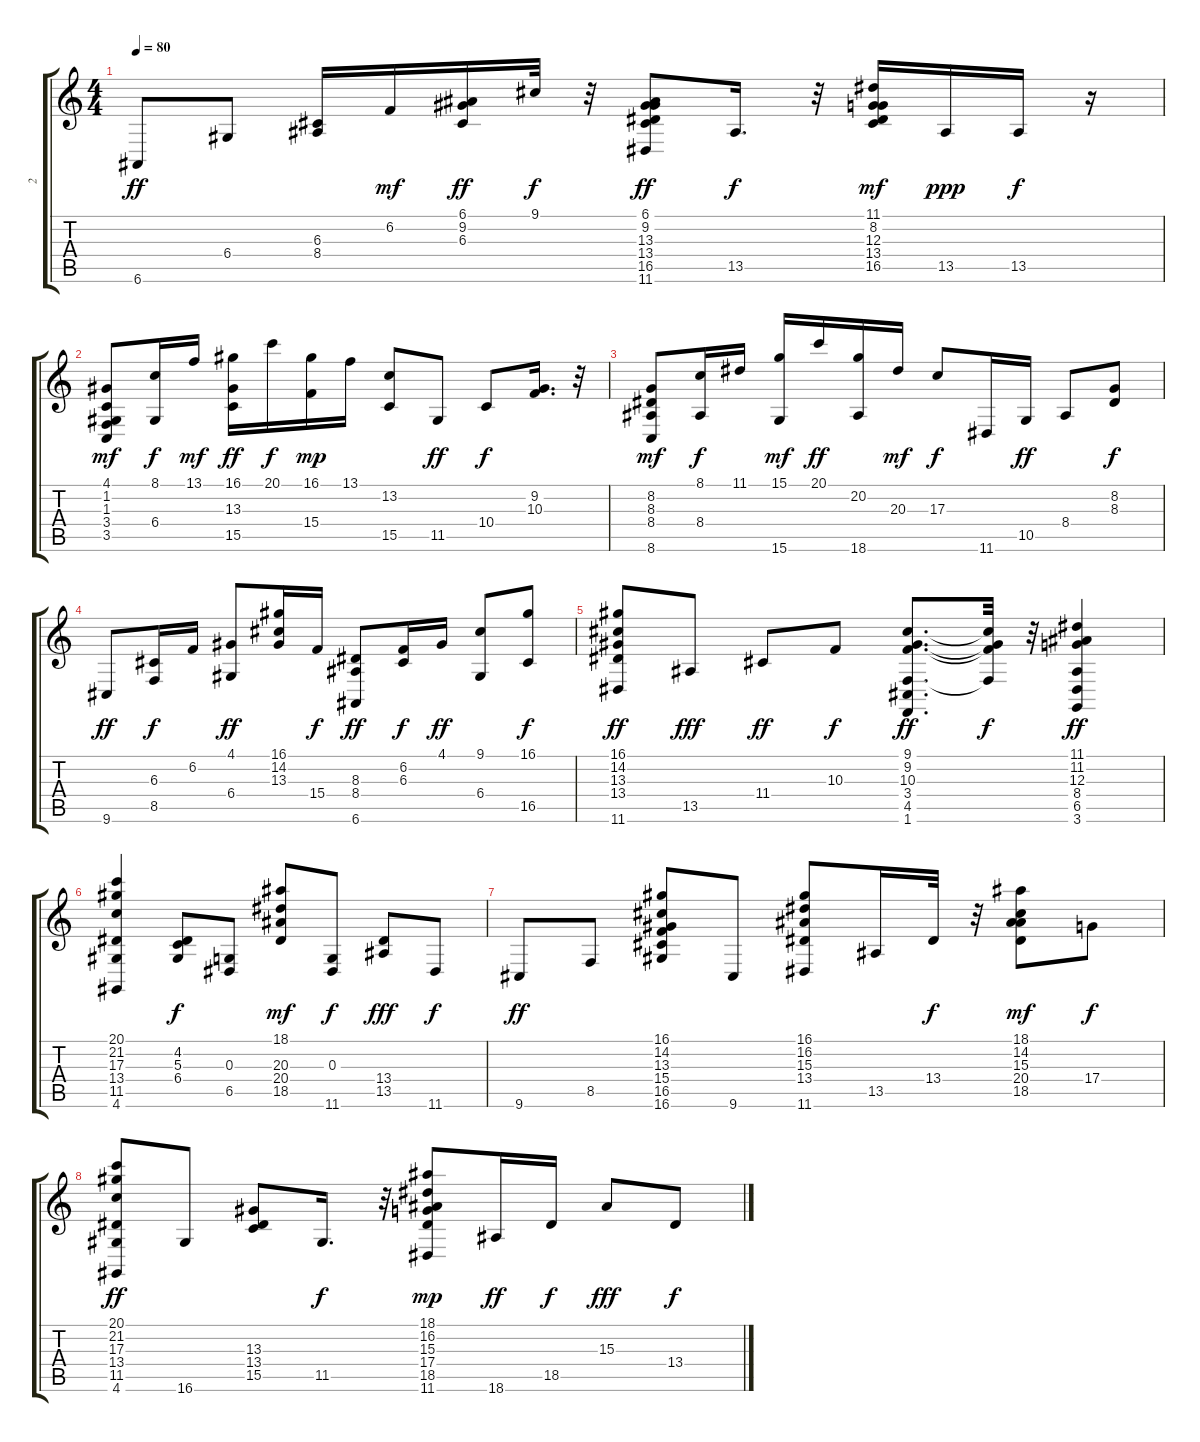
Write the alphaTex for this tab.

\track ("2" "2") {instrument brightacousticpiano}
\staff {score tabs}
\tuning (E4 B3 G3 D3 A2 E2) {hide}
\ts (4 4)
\tempo 80
\clef g2
\ks c
6.6.8{dy ff} 6.4.8 (6.3 8.4).16 6.2.16{dy mf} (6.1 9.2 6.3).16{dy ff} 9.1.32{dy f} r.32 (6.1 9.2 13.3 13.4 16.5 11.6).8{dy ff} 13.5.16{d dy f} r.32 (11.1 8.2 12.3 13.4 16.5).16{dy mf} 13.5.16{dy ppp} 13.5.16{dy f} r.16 |
(4.1 1.2 1.3 3.4 3.5).8{dy mf} (8.1 6.4).16{dy f} 13.1.16{dy mf} (16.1 13.3 15.5).16{dy ff} 20.1.16{dy f} (16.1 15.4).16{dy mp} 13.1.16 (13.2 15.5).8 11.5.8{dy ff} 10.4.8{dy f} (9.2 10.3).16{d} r.32 |
(8.2 8.3 8.4 8.6).8{dy mf} (8.1 8.4).16{dy f} 11.1.16 (15.1 15.6).16{dy mf} 20.1.16{dy ff} (20.2 18.6).16 20.3.16{dy mf} 17.3.8{dy f} 11.6.16 10.5.16{dy ff} 8.4.8 (8.2 8.3).8{dy f} |
9.6.8{dy ff} (6.3 8.5).16{dy f} 6.2.16 (4.1 6.4).8{dy ff} (16.1 14.2 13.3).16 15.4.16{dy f} (8.3 8.4 6.6).8{dy ff} (6.2 6.3).16{dy f} 4.1.16{dy ff} (9.1 6.4).8 (16.1 16.5).8{dy f} |
(16.1 14.2 13.3 13.4 11.6).8{dy ff} 13.5.8{dy fff} 11.4.8{dy ff} 10.3.8{dy f} (9.1 9.2 10.3 3.4 4.5 1.6).8{d dy ff} (9.1{t} 9.2{t} 10.3{t} 3.4{t}).32{dy f} r.32 (11.1 11.2 12.3 8.4 6.5 3.6).4{dy ff} |
(20.1 21.2 17.3 13.4 11.5 4.6).4 (4.2 5.3 6.4).8{dy f} (0.3 6.5).8 (18.1 20.3 20.4 18.5).8{dy mf} (0.3 11.6).8{dy f} (13.4 13.5).8{dy fff} 11.6.8{dy f} |
9.6.8{dy ff} 8.5.8 (16.1 14.2 13.3 15.4 16.5 16.6).8 9.6.8 (16.1 16.2 15.3 13.4 11.6).8 13.5.16 13.4.32{dy f} r.32 (18.1 14.2 15.3 20.4 18.5).8{dy mf} 17.4.8{dy f} |
(20.1 21.2 17.3 13.4 11.5 4.6).8{dy ff} 16.6.8 (13.3 13.4 15.5).8 11.5.16{d dy f} r.32 (18.1 16.2 15.3 17.4 18.5 11.6).8{dy mp} 18.6.16{dy ff} 18.5.16{dy f} 15.3.8{dy fff} 13.4.8{dy f}
